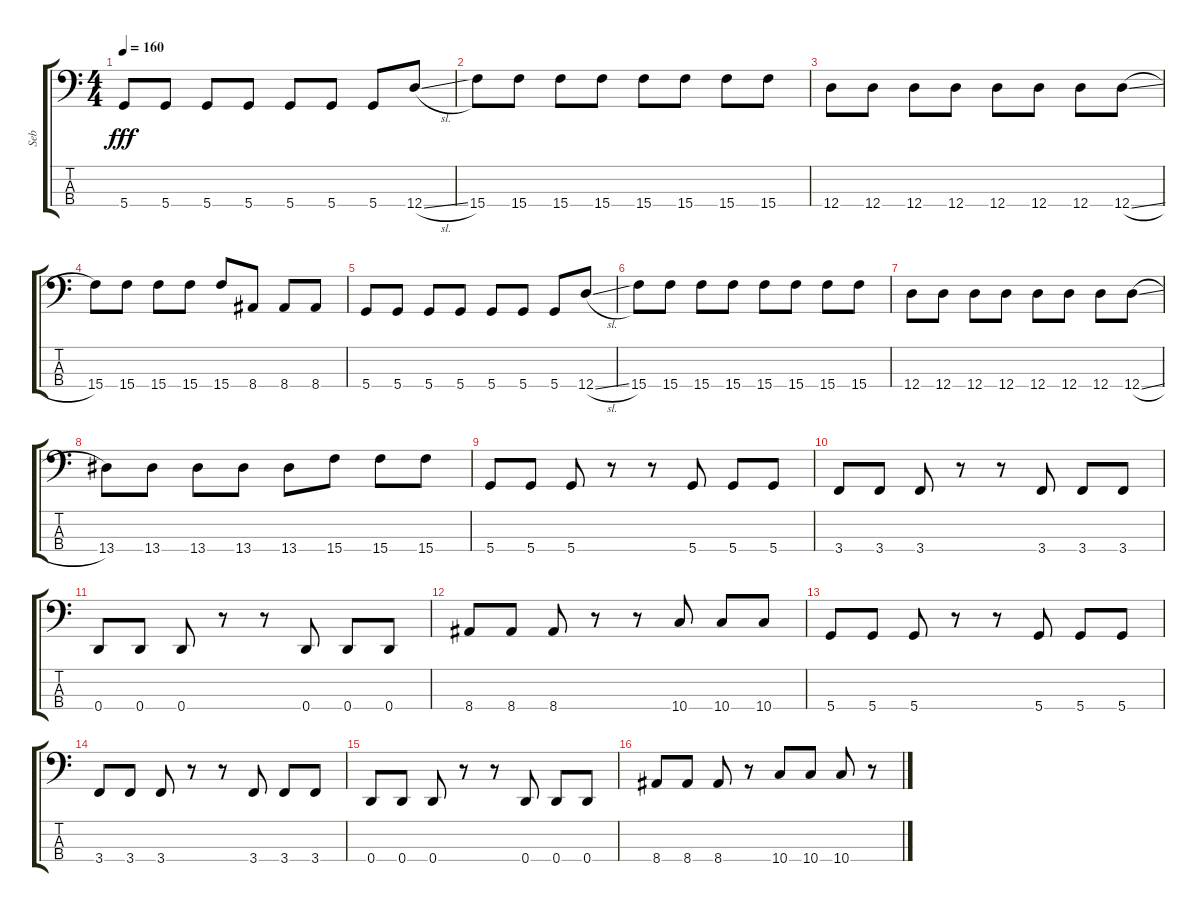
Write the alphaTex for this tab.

\track ("Seb" "Seb") {instrument electricbasspick}
\staff {score tabs}
\tuning (F2 C2 G1 D1) {hide}
\ts (4 4)
\tempo 160
\clef f4
\ks c
5.4.8{dy fff} 5.4.8 5.4.8 5.4.8 5.4.8 5.4.8 5.4.8 12.4{sl}.8 |
15.4.8 15.4.8 15.4.8 15.4.8 15.4.8 15.4.8 15.4.8 15.4.8 |
12.4.8 12.4.8 12.4.8 12.4.8 12.4.8 12.4.8 12.4.8 12.4{sl}.8 |
15.4.8 15.4.8 15.4.8 15.4.8 15.4.8 8.4.8 8.4.8 8.4.8 |
5.4.8 5.4.8 5.4.8 5.4.8 5.4.8 5.4.8 5.4.8 12.4{sl}.8 |
15.4.8 15.4.8 15.4.8 15.4.8 15.4.8 15.4.8 15.4.8 15.4.8 |
12.4.8 12.4.8 12.4.8 12.4.8 12.4.8 12.4.8 12.4.8 12.4{sl}.8 |
13.4.8 13.4.8 13.4.8 13.4.8 13.4.8 15.4.8 15.4.8 15.4.8 |
5.4.8 5.4.8 5.4.8 r.8 r.8 5.4.8 5.4.8 5.4.8 |
3.4.8 3.4.8 3.4.8 r.8 r.8 3.4.8 3.4.8 3.4.8 |
0.4.8 0.4.8 0.4.8 r.8 r.8 0.4.8 0.4.8 0.4.8 |
8.4.8 8.4.8 8.4.8 r.8 r.8 10.4.8 10.4.8 10.4.8 |
5.4.8 5.4.8 5.4.8 r.8 r.8 5.4.8 5.4.8 5.4.8 |
3.4.8 3.4.8 3.4.8 r.8 r.8 3.4.8 3.4.8 3.4.8 |
0.4.8 0.4.8 0.4.8 r.8 r.8 0.4.8 0.4.8 0.4.8 |
8.4.8 8.4.8 8.4.8 r.8 10.4.8 10.4.8 10.4.8 r.8
